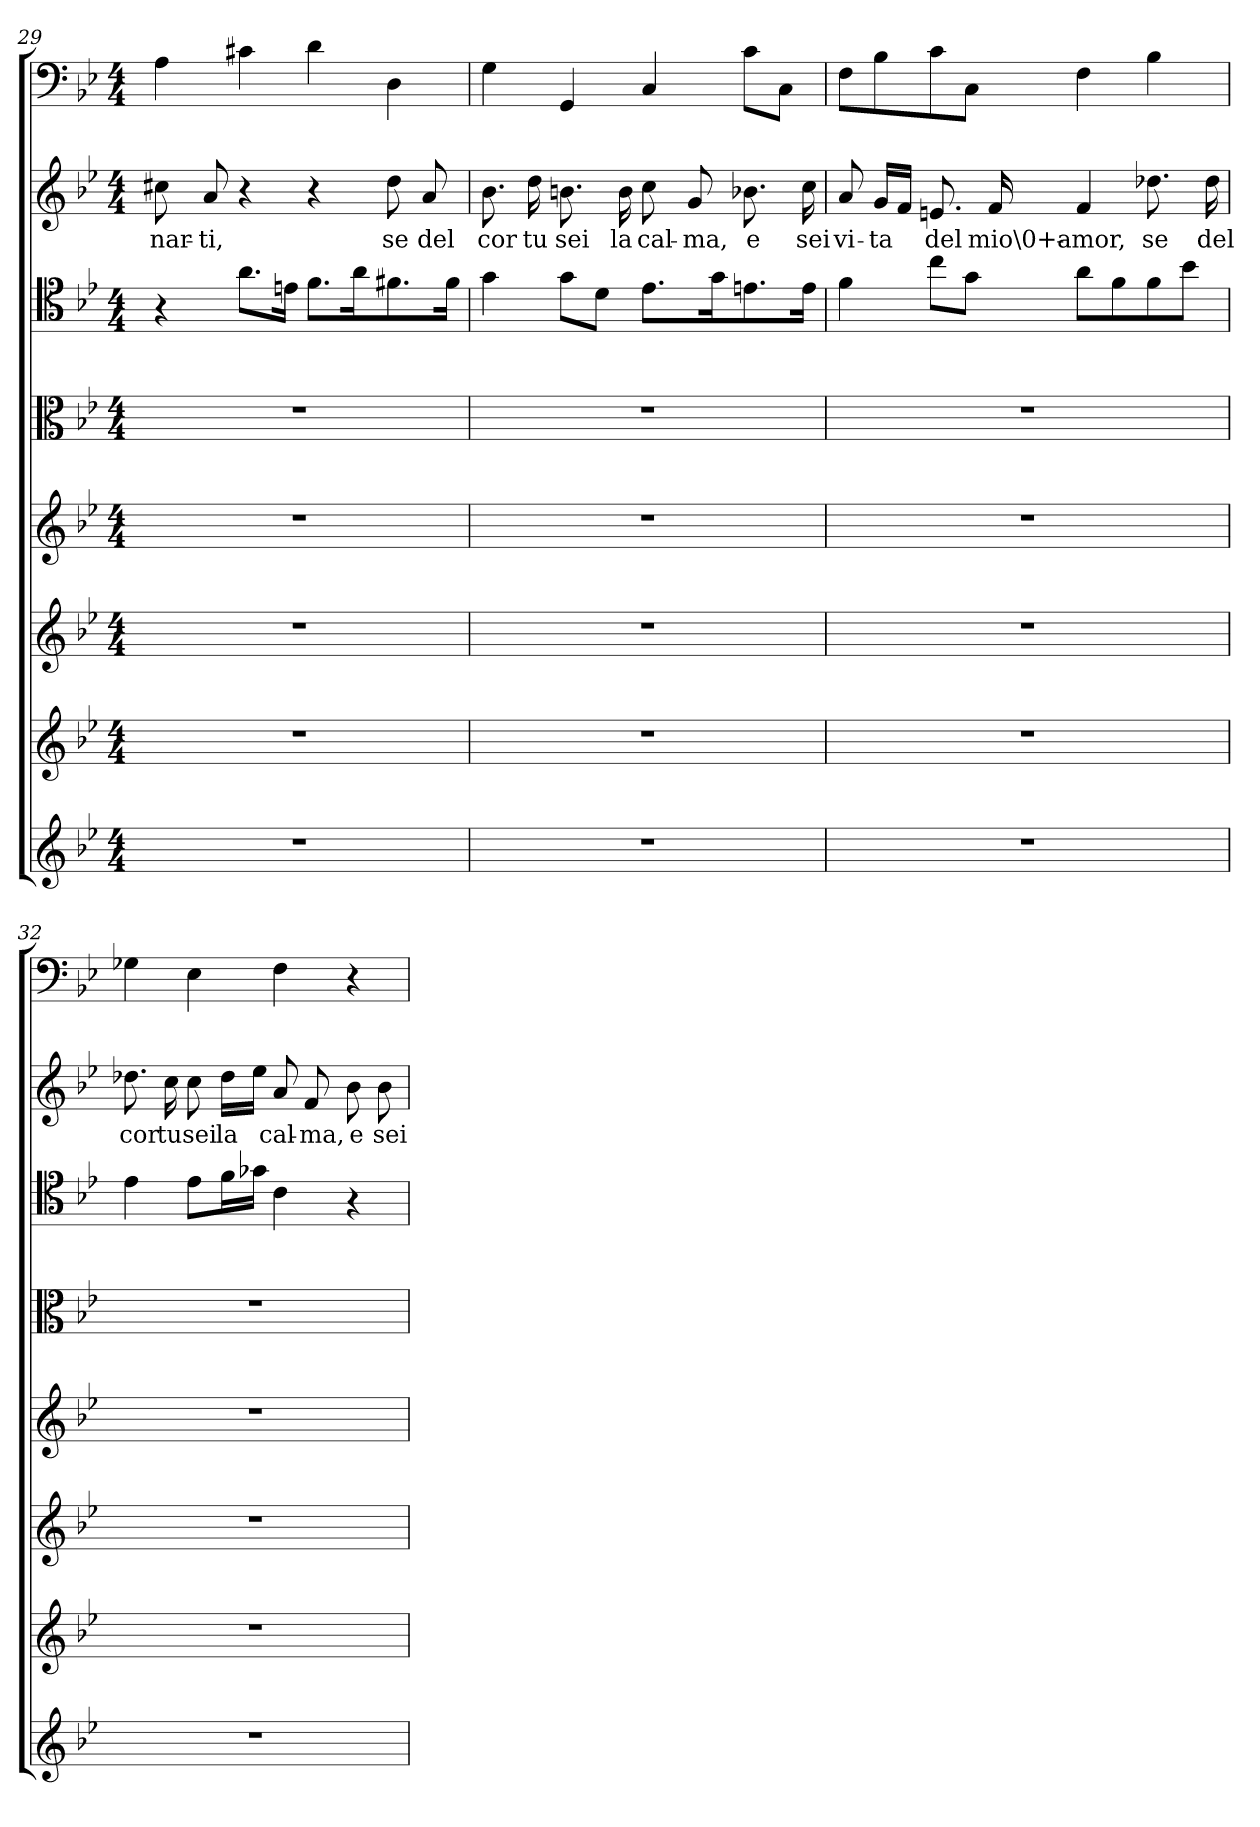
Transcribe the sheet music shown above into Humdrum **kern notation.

**kern	**kern	**kern	**kern	**kern	**kern	**kern	**text	**kern
*part8	*part7	*part6	*part5	*part4	*part3	*part2	*part2	*part1
*staff8	*staff7	*staff6	*staff5	*staff4	*staff3	*staff2	*staff2	*staff1
*clefG2	*clefG2	*clefG2	*clefG2	*clefC3	*clefC4	*clefG2	*	*clefF4
*k[b-e-]	*k[b-e-]	*k[b-e-]	*k[b-e-]	*k[b-e-]	*k[b-e-]	*k[b-e-]	*	*k[b-e-]
*g:	*g:	*g:	*g:	*g:	*g:	*g:	*	*g:
*M4/4	*M4/4	*M4/4	*M4/4	*M4/4	*M4/4	*M4/4	*	*M4/4
=29	=29	=29	=29	=29	=29	=29	=29	=29
1r	1r	1r	1r	1r	4r	8cc#X\	-nar-	4A\
.	.	.	.	.	.	8a/	-ti,	.
.	.	.	.	.	8.a\L	4r	.	4c#X\
.	.	.	.	.	16en\Jk	.	.	.
.	.	.	.	.	8.f\L	4r	.	4d\
.	.	.	.	.	16a\K	.	.	.
.	.	.	.	.	8.f#X\	8dd\	se	4D\
.	.	.	.	.	.	8a/	del	.
.	.	.	.	.	16f#\Jk	.	.	.
=30	=30	=30	=30	=30	=30	=30	=30	=30
1r	1r	1r	1r	1r	4g\	8.b-\	cor	4G\
.	.	.	.	.	.	16dd\	tu	.
.	.	.	.	.	8g\L	8.bn\	sei	4GG/
.	.	.	.	.	8d\J	.	.	.
.	.	.	.	.	.	16b\	la	.
.	.	.	.	.	8.e-\L	8cc\	cal-	4C/
.	.	.	.	.	.	8g/	-ma,	.
.	.	.	.	.	16g\K	.	.	.
.	.	.	.	.	8.en\	8.b-X\	e	8c\L
.	.	.	.	.	.	.	.	8C\J
.	.	.	.	.	16e\Jk	16cc\	sei	.
=31	=31	=31	=31	=31	=31	=31	=31	=31
1r	1r	1r	1r	1r	4f\	8a/	vi-	8F\L
.	.	.	.	.	.	16g/LL	-ta	8B-\
.	.	.	.	.	.	16f/JJ	.	.
.	.	.	.	.	8cc\L	8.en/	del	8c\
.	.	.	.	.	8g\J	.	.	8C\J
.	.	.	.	.	.	16f/	mio\0+a-	.
.	.	.	.	.	8a\L	4f/	-mor,	4F\
.	.	.	.	.	8f\	.	.	.
.	.	.	.	.	8f\	8.dd-X\	se	4B-\
.	.	.	.	.	8b-\J	.	.	.
.	.	.	.	.	.	16dd-\	del	.
=32	=32	=32	=32	=32	=32	=32	=32	=32
1r	1r	1r	1r	1r	4e-\	8.dd-X\	cor	4G-X\
.	.	.	.	.	.	16cc\	tu	.
.	.	.	.	.	8e-\L	8cc\	sei	4E-\
.	.	.	.	.	16f\L	16dd-\LL	la	.
.	.	.	.	.	16g-X\JJ	16ee-\JJ	.	.
.	.	.	.	.	4c\	8a/	cal-	4F\
.	.	.	.	.	.	8f/	-ma,	.
.	.	.	.	.	4r	8b-\	e	4r
.	.	.	.	.	.	8b-\	sei	.
=	=	=	=	=	=	=	=	=
*-	*-	*-	*-	*-	*-	*-	*-	*-
